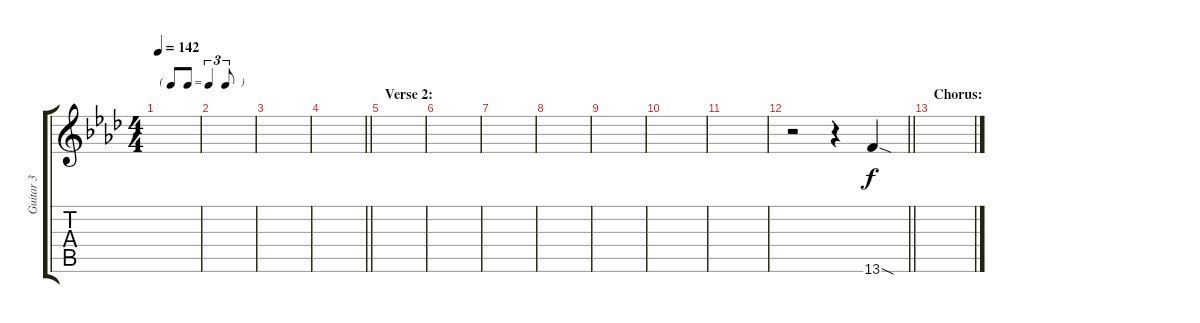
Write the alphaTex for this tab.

\track ("Guitar 3" "Guitar 3") {instrument distortionguitar}
\staff {score tabs}
\tuning (E4 B3 G3 D3 A2 E2) {hide}
\ts (4 4)
\tf triplet8th
\tempo 142
\clef g2
\ks ab
|
|
|
\barLineRight lightlight
|
\section ("" "Verse 2:")
|
|
|
|
|
|
|
\barLineRight lightlight
r.2 r.4 13.6{sod}.4{volume 12} |
\section ("" "Chorus:")
